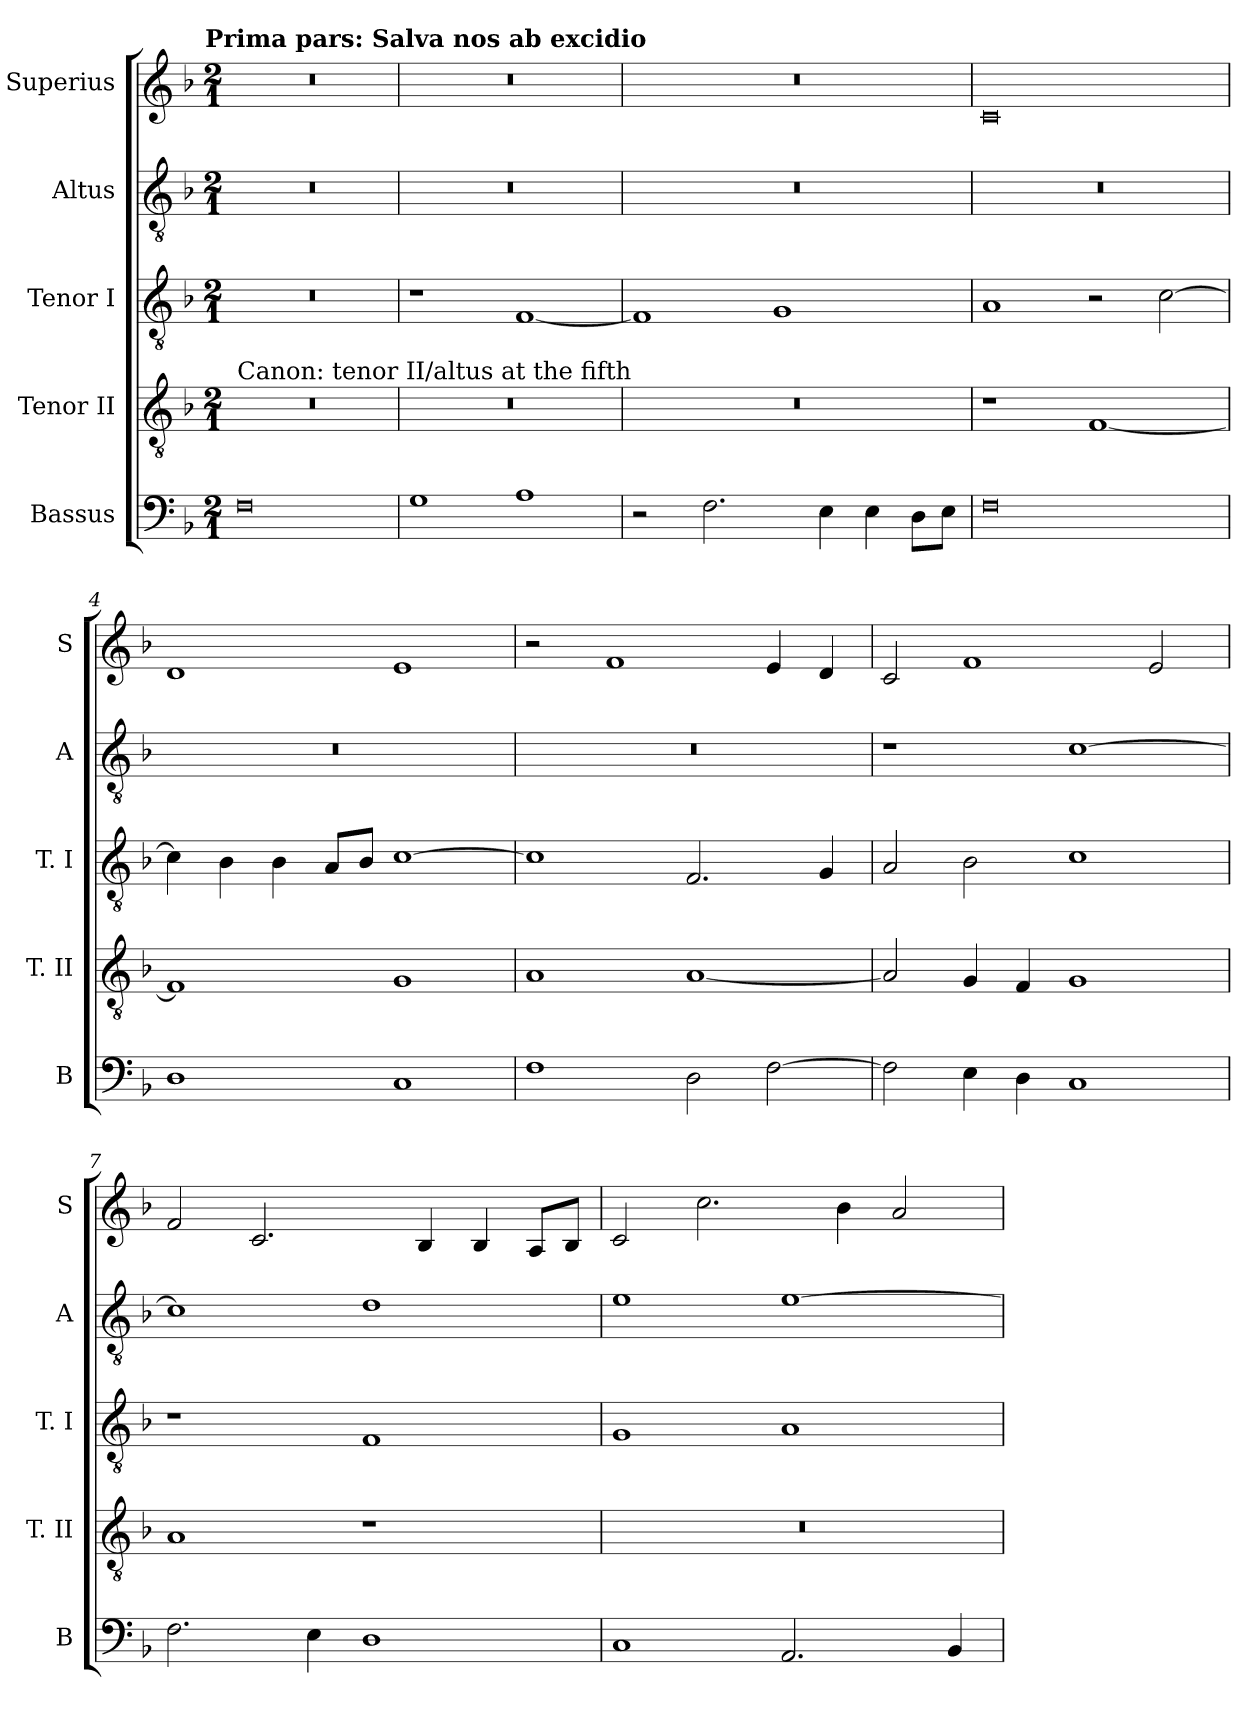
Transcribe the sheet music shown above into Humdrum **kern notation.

**kern	**kern	**kern	**kern	**kern
*part5	*part4	*part3	*part2	*part1
*staff5	*staff4	*staff3	*staff2	*staff1
*I"Bassus	*I"Tenor II	*I"Tenor I	*I"Altus	*I"Superius
*I'B	*I'T. II	*I'T. I	*I'A	*I'S
*clefF4	*clefGv2	*clefGv2	*clefGv2	*clefG2
*k[b-]	*k[b-]	*k[b-]	*k[b-]	*k[b-]
*F:	*F:	*F:	*F:	*F:
!!LO:TX:omd:t=Prima pars&colon; Salva nos ab excidio
*M2/1	*M2/1	*M2/1	*M2/1	*M2/1
=	=	=	=	=
!	!LO:TX:a:t=Canon&colon; tenor II/altus at the fifth	!	!	!
0F	0r	0r	0r	0r
=1	=1	=1	=1	=1
1G	0r	1r	0r	0r
1A	.	[1F	.	.
=2	=2	=2	=2	=2
2r	0r	1F]	0r	0r
2.F	.	.	.	.
.	.	1G	.	.
4E	.	.	.	.
4E	.	.	.	.
8DL	.	.	.	.
8EJ	.	.	.	.
=3	=3	=3	=3	=3
0F	1r	1A	0r	0c
.	[1F	2r	.	.
.	.	[2c	.	.
=4	=4	=4	=4	=4
1D	1F]	4c]	0r	1d
.	.	4B-	.	.
.	.	4B-	.	.
.	.	8AL	.	.
.	.	8B-J	.	.
1C	1G	[1c	.	1e
=5	=5	=5	=5	=5
1F	1A	1c]	0r	2r
.	.	.	.	1f
2D	[1A	2.F	.	.
[2F	.	.	.	4e
.	.	4G	.	4d
=6	=6	=6	=6	=6
2F]	2A]	2A	1r	2c
4E	4G	2B-	.	1f
4D	4F	.	.	.
1C	1G	1c	[1c	.
.	.	.	.	2e
=7	=7	=7	=7	=7
2.F	1A	1r	1c]	2f
.	.	.	.	2.c
4E	.	.	.	.
1D	1r	1F	1d	.
.	.	.	.	4B-
.	.	.	.	4B-
.	.	.	.	8AL
.	.	.	.	8B-J
=8	=8	=8	=8	=8
1C	0r	1G	1e	2c
.	.	.	.	2.cc
2.AA	.	1A	[1e	.
.	.	.	.	4b-
.	.	.	.	2a
4BB-	.	.	.	.
=	=	=	=	=
*-	*-	*-	*-	*-
